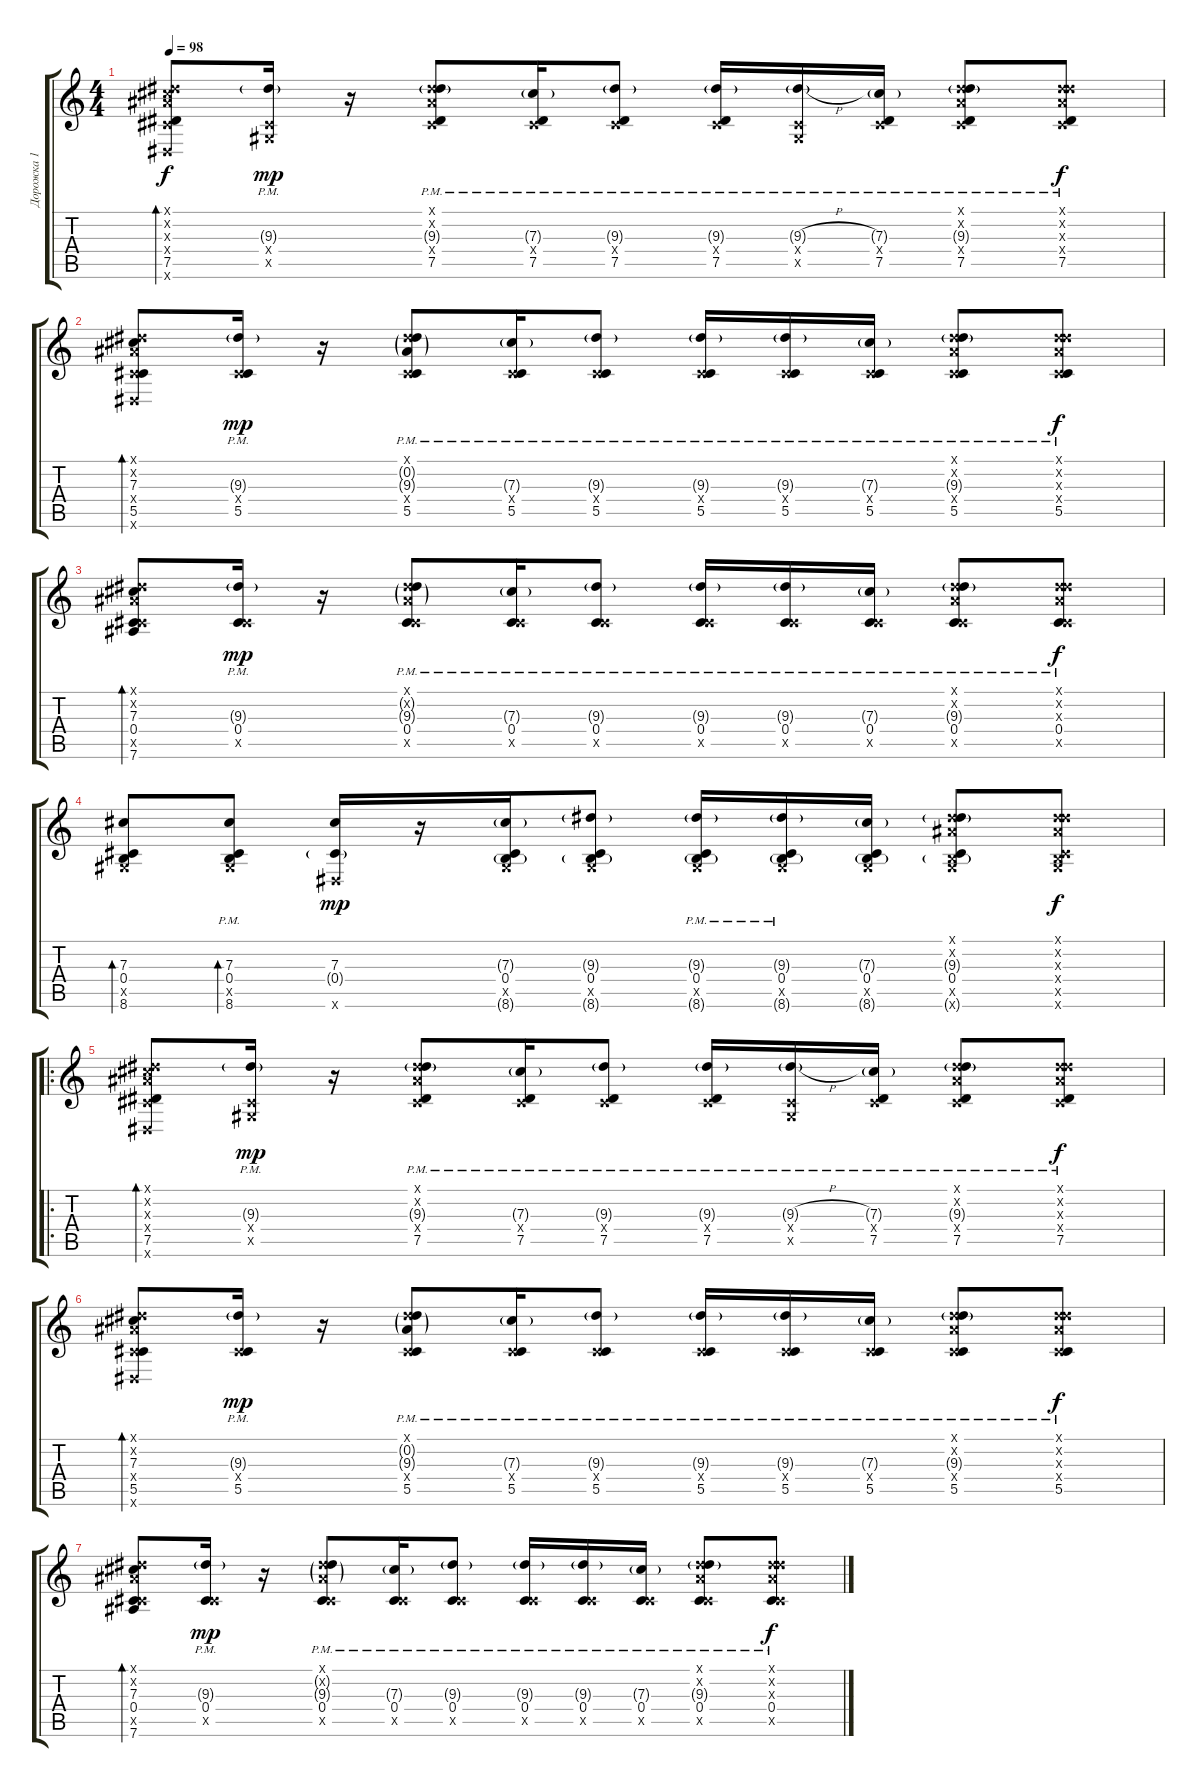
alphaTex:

\track ("Дорожка 1" "Дорожка 1") {instrument acousticguitarsteel}
\staff {score tabs}
\tuning (Eb4 Bb3 Gb3 Db3 Ab2 Eb2) {hide}
\ts (4 4)
\section ("" "")
\tempo 98
\clef g2
\ks c
(0.1{x} 0.2{x} 7.3{x} 0.4{x} 7.5 0.6{x}).8{bd 60 dy f} (9.3{g pm} 0.4{x} 0.5{x}).16{dy mp} r.16 (0.1{x} 0.2{x} 9.3{g} 0.4{x} 7.5{pm}).8 (7.3{g} 0.4{x} 7.5{pm}).16 (9.3{g} 0.4{x} 7.5{pm}).8 (9.3{g pm} 0.4{x} 7.5{pm}).16 (9.3{h g pm} 0.4{x} 0.5{x}).16 (7.3{g} 0.4{x} 7.5{pm}).16 (0.1{x} 0.2{x} 9.3{g} 0.4{x} 7.5{pm}).8 (0.1{x} 0.2{x} 9.3{x} 0.4{x} 7.5{pm}).8{dy f} |
(0.1{x} 0.2{x} 7.3 0.4{x} 5.5 0.6{x}).8{bd 60} (9.3{g pm} 0.4{x} 5.5).16{dy mp} r.16 (0.1{x} 0.2{g} 9.3{g} 0.4{x} 5.5{pm}).8 (7.3{g} 0.4{x} 5.5{pm}).16 (9.3{g} 0.4{x} 5.5{pm}).8 (9.3{g pm} 0.4{x} 5.5{pm}).16 (9.3{g pm} 0.4{x} 5.5).16 (7.3{g} 0.4{x} 5.5{pm}).16 (0.1{x} 0.2{x} 9.3{g} 0.4{x} 5.5{pm}).8 (0.1{x} 0.2{x} 9.3{x} 0.4{x} 5.5{pm}).8{dy f} |
(0.1{x} 0.2{x} 7.3 0.4 5.5{x} 7.6).8{bd 60} (9.3{g pm} 0.4 5.5{x}).16{dy mp} r.16 (0.1{x} 0.2{g x} 9.3{g} 0.4 5.5{pm x}).8 (7.3{g} 0.4 5.5{pm x}).16 (9.3{g} 0.4 5.5{pm x}).8 (9.3{g pm} 0.4 5.5{pm x}).16 (9.3{g pm} 0.4 5.5{x}).16 (7.3{g} 0.4 5.5{pm x}).16 (0.1{x} 0.2{x} 9.3{g} 0.4 5.5{pm x}).8 (0.1{x} 0.2{x} 9.3{x} 0.4 5.5{pm x}).8{dy f} |
(7.3 0.4 0.5{x} 8.6).8{bd 60} (7.3{pm} 0.4 0.5{x} 8.6).8{bd 60} (7.3 0.4{g} 0.6{x}).16{dy mp} r.16 (7.3{g} 0.4 0.5{x} 8.6{g}).16 (9.3{g} 0.4 0.5{x} 8.6{g}).8 (9.3{g pm} 0.4 0.5{x} 8.6{g}).16 (9.3{g pm} 0.4 0.5{x} 8.6{g}).16 (7.3{g} 0.4 0.5{x} 8.6{g}).16 (0.1{x} 0.2{x} 9.3{g} 0.4 0.5{x} 8.6{g x}).8 (0.1{x} 0.2{x} 9.3{x} 0.4{x} 0.5{x} 8.6{x}).8{dy f} |
\ro
(0.1{x} 0.2{x} 7.3{x} 0.4{x} 7.5 0.6{x}).8{bd 60} (9.3{g pm} 0.4{x} 0.5{x}).16{dy mp} r.16 (0.1{x} 0.2{x} 9.3{g} 0.4{x} 7.5{pm}).8 (7.3{g} 0.4{x} 7.5{pm}).16 (9.3{g} 0.4{x} 7.5{pm}).8 (9.3{g pm} 0.4{x} 7.5{pm}).16 (9.3{h g pm} 0.4{x} 0.5{x}).16 (7.3{g} 0.4{x} 7.5{pm}).16 (0.1{x} 0.2{x} 9.3{g} 0.4{x} 7.5{pm}).8 (0.1{x} 0.2{x} 9.3{x} 0.4{x} 7.5{pm}).8{dy f} |
(0.1{x} 0.2{x} 7.3 0.4{x} 5.5 0.6{x}).8{bd 60} (9.3{g pm} 0.4{x} 5.5).16{dy mp} r.16 (0.1{x} 0.2{g} 9.3{g} 0.4{x} 5.5{pm}).8 (7.3{g} 0.4{x} 5.5{pm}).16 (9.3{g} 0.4{x} 5.5{pm}).8 (9.3{g pm} 0.4{x} 5.5{pm}).16 (9.3{g pm} 0.4{x} 5.5).16 (7.3{g} 0.4{x} 5.5{pm}).16 (0.1{x} 0.2{x} 9.3{g} 0.4{x} 5.5{pm}).8 (0.1{x} 0.2{x} 9.3{x} 0.4{x} 5.5{pm}).8{dy f} |
(0.1{x} 0.2{x} 7.3 0.4 5.5{x} 7.6).8{bd 60} (9.3{g pm} 0.4 5.5{x}).16{dy mp} r.16 (0.1{x} 0.2{g x} 9.3{g} 0.4 5.5{pm x}).8 (7.3{g} 0.4 5.5{pm x}).16 (9.3{g} 0.4 5.5{pm x}).8 (9.3{g pm} 0.4 5.5{pm x}).16 (9.3{g pm} 0.4 5.5{x}).16 (7.3{g} 0.4 5.5{pm x}).16 (0.1{x} 0.2{x} 9.3{g} 0.4 5.5{pm x}).8 (0.1{x} 0.2{x} 9.3{x} 0.4 5.5{pm x}).8{dy f}
